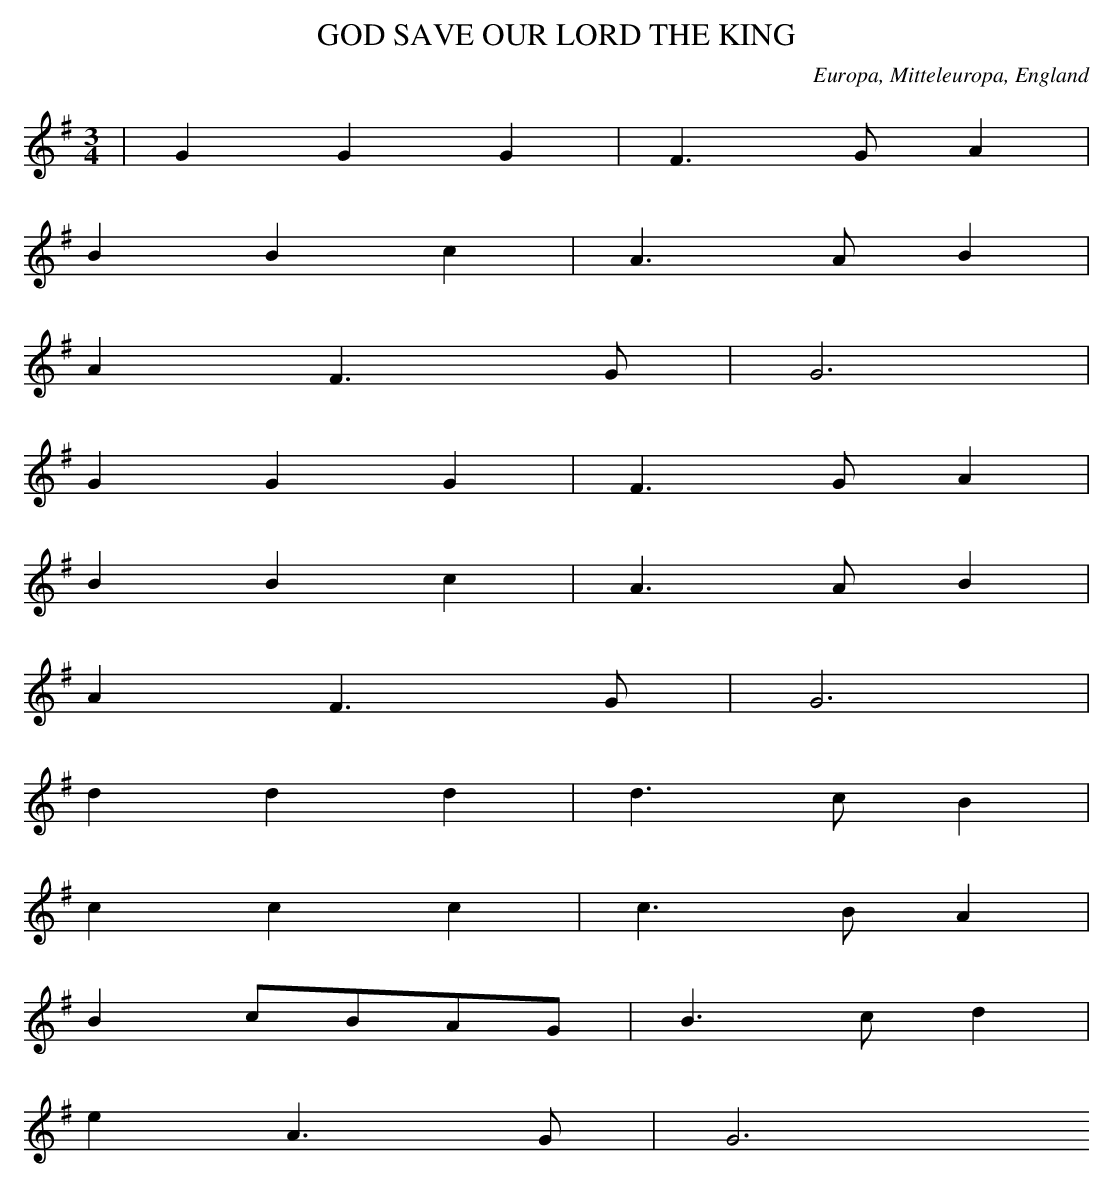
X:1
T: GOD SAVE OUR LORD THE KING
O: Europa, Mitteleuropa, England
M: 3/4
L: 1/8
K: G
 | G2G2G2 | F3GA2 |
B2B2c2 | A3AB2 |
A2F3G | G6 |
G2G2G2 | F3GA2 |
B2B2c2 | A3AB2 |
A2F3G | G6 |
d2d2d2 | d3cB2 |
c2c2c2 | c3BA2 |
B2cBAG | B3cd2 |
e2A3G | G6
